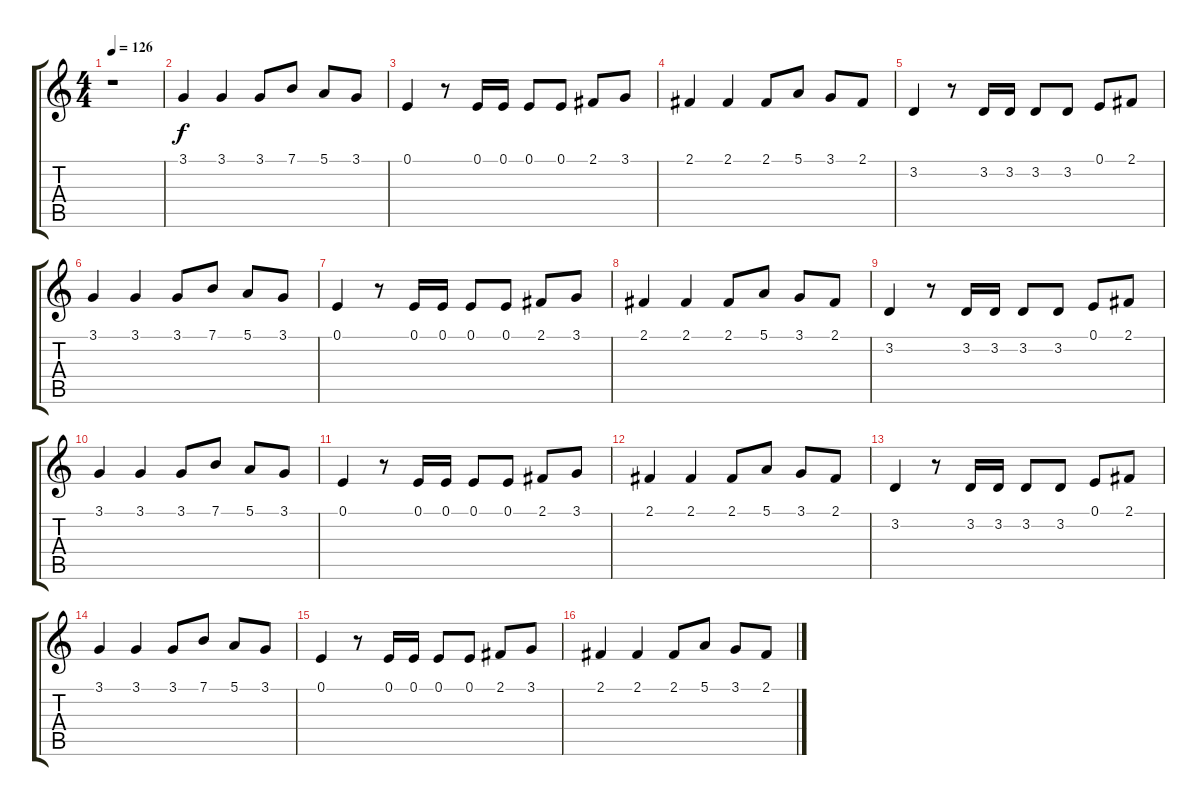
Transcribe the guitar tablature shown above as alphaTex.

\track "" {instrument lead2sawtooth}
\staff {score tabs}
\tuning (E4 B3 G3 D3 A2 E2) {hide}
\ts (4 4)
\tempo 126
\clef g2
\ks c
r.1{dy f} |
3.1.4 3.1.4 3.1.8 7.1.8 5.1.8 3.1.8 |
0.1.4 r.8 0.1.16 0.1.16 0.1.8 0.1.8 2.1.8 3.1.8 |
2.1.4 2.1.4 2.1.8 5.1.8 3.1.8 2.1.8 |
3.2.4 r.8 3.2.16 3.2.16 3.2.8 3.2.8 0.1.8 2.1.8 |
3.1.4 3.1.4 3.1.8 7.1.8 5.1.8 3.1.8 |
0.1.4 r.8 0.1.16 0.1.16 0.1.8 0.1.8 2.1.8 3.1.8 |
2.1.4 2.1.4 2.1.8 5.1.8 3.1.8 2.1.8 |
3.2.4 r.8 3.2.16 3.2.16 3.2.8 3.2.8 0.1.8 2.1.8 |
3.1.4 3.1.4 3.1.8 7.1.8 5.1.8 3.1.8 |
0.1.4 r.8 0.1.16 0.1.16 0.1.8 0.1.8 2.1.8 3.1.8 |
2.1.4 2.1.4 2.1.8 5.1.8 3.1.8 2.1.8 |
3.2.4 r.8 3.2.16 3.2.16 3.2.8 3.2.8 0.1.8 2.1.8 |
3.1.4 3.1.4 3.1.8 7.1.8 5.1.8 3.1.8 |
0.1.4 r.8 0.1.16 0.1.16 0.1.8 0.1.8 2.1.8 3.1.8 |
2.1.4 2.1.4 2.1.8 5.1.8 3.1.8 2.1.8
